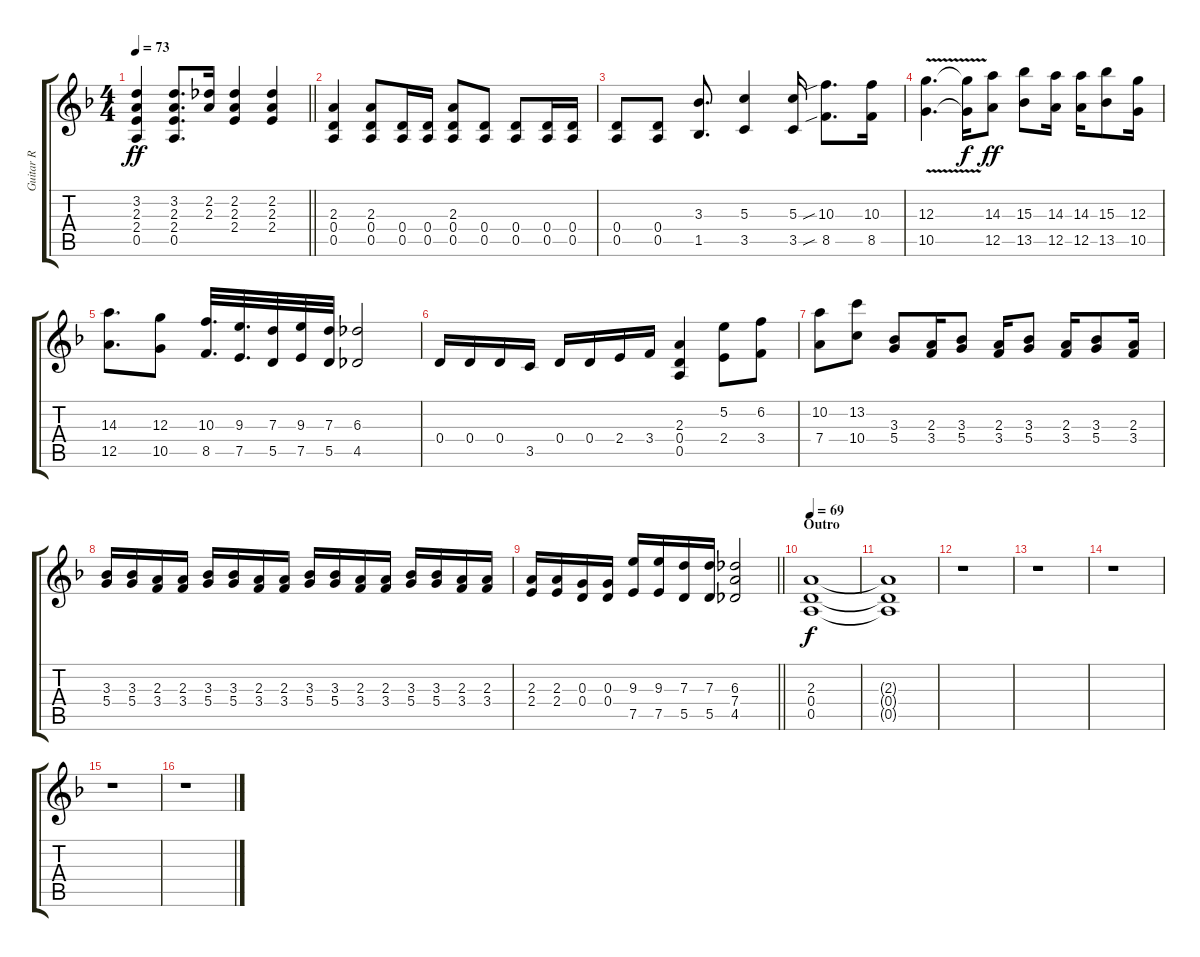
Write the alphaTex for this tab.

\track ("Guitar R" "Guitar R") {instrument distortionguitar}
\staff {score tabs}
\tuning (E4 B3 G3 D3 A2 E2) {hide}
\ts (4 4)
\tempo 73
\clef g2
\barLineRight lightlight
\ks f
(3.2 2.3 2.4 0.5).4{dy ff} (3.2 2.3 2.4 0.5).8{d} (2.2 2.3).16 (2.2 2.3 2.4).4 (2.2 2.3 2.4).4 |
(2.3 0.4 0.5).4 (2.3 0.4 0.5).8 (0.4 0.5).16 (0.4 0.5).16 (2.3 0.4 0.5).8 (0.4 0.5).8 (0.4 0.5).8 (0.4 0.5).16 (0.4 0.5).16 |
(0.4 0.5).8 (0.4 0.5).8 (3.3 1.5).8{d} (5.3 3.5).4 (5.3 3.5).16 (10.3{sib} 8.5{sib}).8{d} (10.3 8.5).16 |
(12.3{v} 10.5{v}).4{d} (12.3{t} 10.5{t}).16{dy f} (14.3 12.5).8{dy ff} (15.3 13.5).8 (14.3 12.5).16 (14.3 12.5).16 (15.3 13.5).8 (12.3 10.5).16 |
(14.3 12.5).8{d} (12.3 10.5).8 (10.3 8.5).32{d} (9.3 7.5).32{d} (7.3 5.5).32 (9.3 7.5).32 (7.3 5.5).32 (6.3 4.5).2 |
0.4.16 0.4.16 0.4.16 3.5.16 0.4.16 0.4.16 2.4.16 3.4.16 (2.3 0.4 0.5).4 (5.2 2.4).8 (6.2 3.4).8 |
(10.2 7.4).8 (13.2 10.4).8 (3.3 5.4).8 (2.3 3.4).16 (3.3 5.4).8 (2.3 3.4).16 (3.3 5.4).8 (2.3 3.4).16 (3.3 5.4).8 (2.3 3.4).16 |
(3.3 5.4).16 (3.3 5.4).16 (2.3 3.4).16 (2.3 3.4).16 (3.3 5.4).16 (3.3 5.4).16 (2.3 3.4).16 (2.3 3.4).16 (3.3 5.4).16 (3.3 5.4).16 (2.3 3.4).16 (2.3 3.4).16 (3.3 5.4).16 (3.3 5.4).16 (2.3 3.4).16 (2.3 3.4).16 |
\barLineRight lightlight
(2.3 2.4).16 (2.3 2.4).16 (0.3 0.4).16 (0.3 0.4).16 (9.3 7.5).16 (9.3 7.5).16 (7.3 5.5).16 (7.3 5.5).16 (6.3 7.4 4.5).2 |
\section ("" "Outro")
\tempo 69
(2.3 0.4 0.5).1{dy f} |
(2.3{t} 0.4{t} 0.5{t}).1 |
r.1 |
r.1 |
r.1 |
r.1 |
r.1
